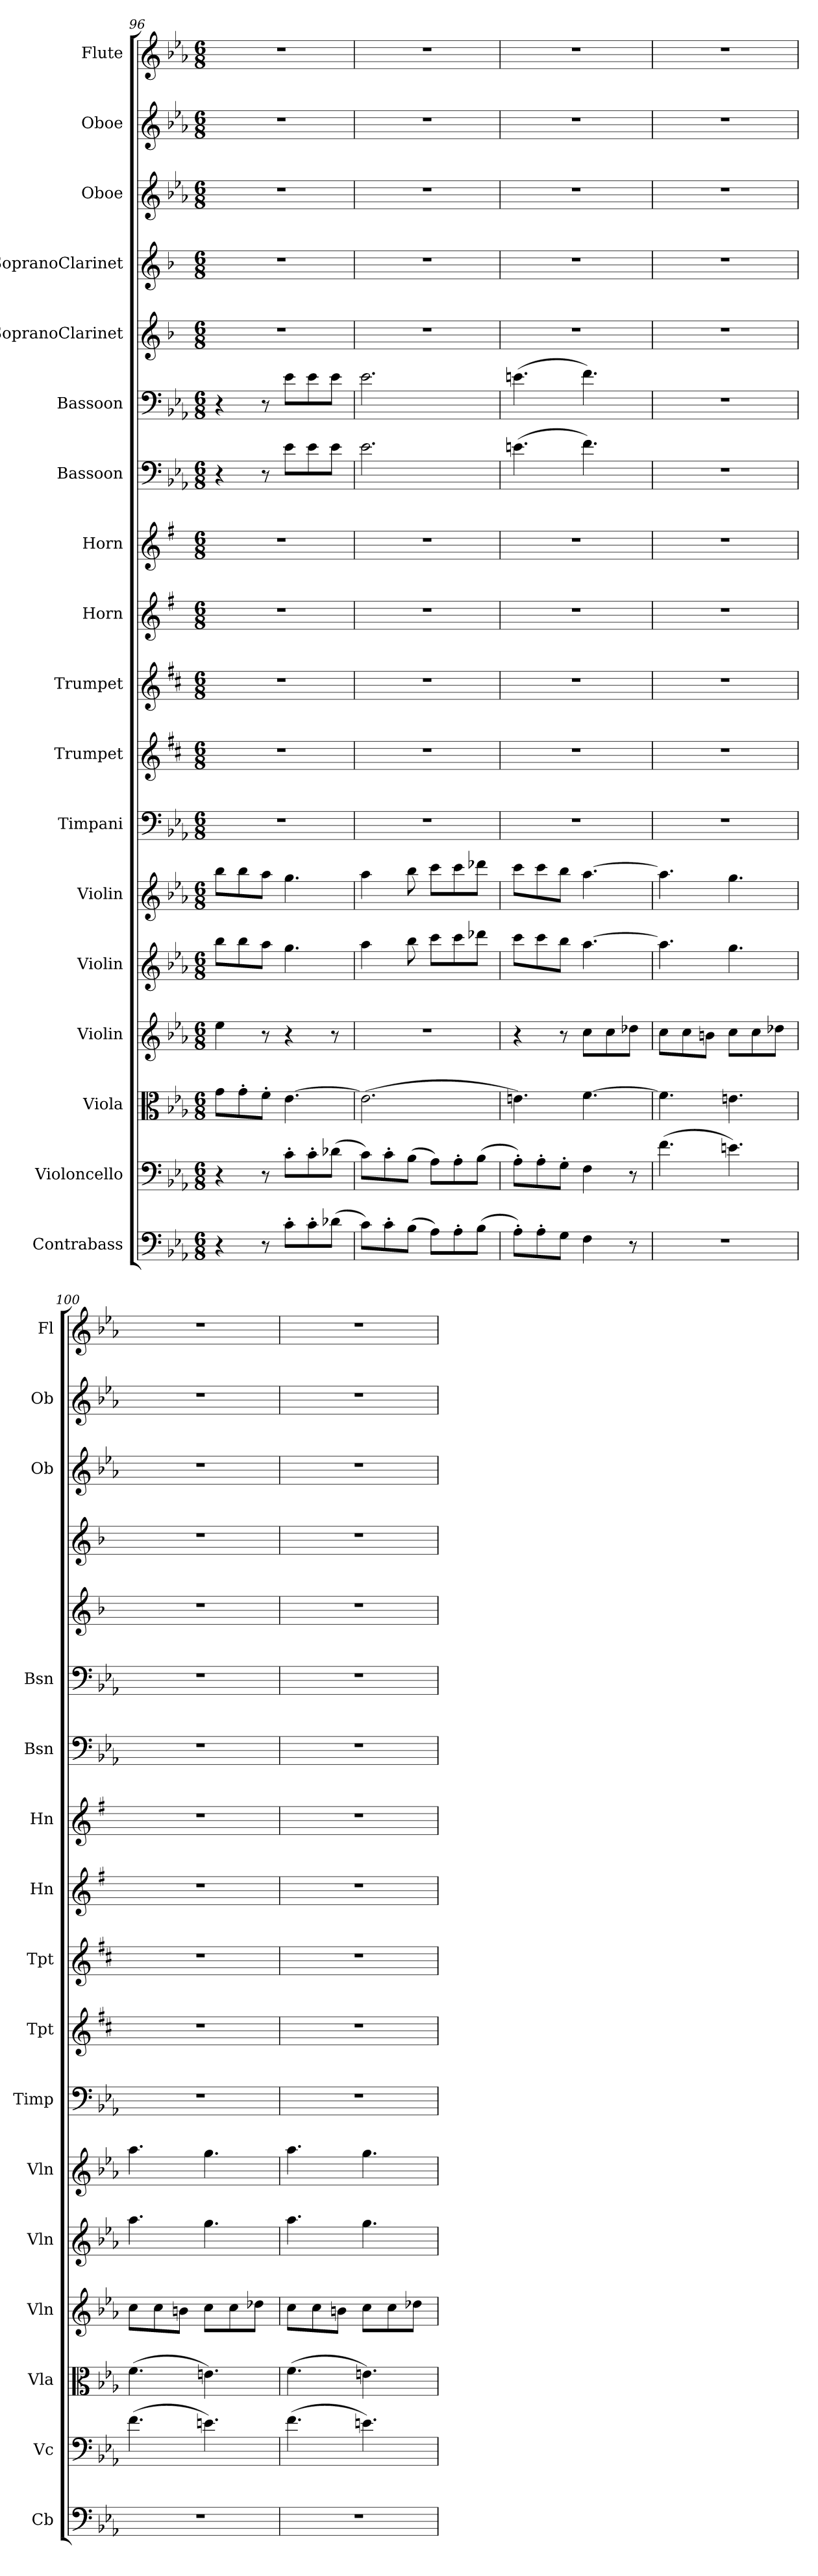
**kern	**kern	**kern	**kern	**kern	**kern	**kern	**kern	**kern	**kern	**kern	**kern	**kern	**kern	**kern	**kern	**kern	**kern
*part18	*part17	*part16	*part15	*part14	*part13	*part12	*part11	*part10	*part9	*part8	*part7	*part6	*part5	*part4	*part3	*part2	*part1
*staff18	*staff17	*staff16	*staff15	*staff14	*staff13	*staff12	*staff11	*staff10	*staff9	*staff8	*staff7	*staff6	*staff5	*staff4	*staff3	*staff2	*staff1
*I"Contrabass	*I"Violoncello	*I"Viola	*I"Violin	*I"Violin	*I"Violin	*I"Timpani	*I"Trumpet	*I"Trumpet	*I"Horn	*I"Horn	*I"Bassoon	*I"Bassoon	*I"SopranoClarinet	*I"SopranoClarinet	*I"Oboe	*I"Oboe	*I"Flute
*I'Cb	*I'Vc	*I'Vla	*I'Vln	*I'Vln	*I'Vln	*I'Timp	*I'Tpt	*I'Tpt	*I'Hn	*I'Hn	*I'Bsn	*I'Bsn	*	*	*I'Ob	*I'Ob	*I'Fl
*clefF4	*clefF4	*clefC3	*clefG2	*clefG2	*clefG2	*clefF4	*clefG2	*clefG2	*clefG2	*clefG2	*clefF4	*clefF4	*clefG2	*clefG2	*clefG2	*clefG2	*clefG2
*ITrd7c12	*	*	*	*	*	*	*ITrd1c2	*ITrd1c2	*ITrd4c7	*ITrd4c7	*	*	*	*	*	*	*
*k[b-e-a-]	*k[b-e-a-]	*k[b-e-a-]	*k[b-e-a-]	*k[b-e-a-]	*k[b-e-a-]	*k[b-e-a-]	*k[]	*k[]	*k[]	*k[]	*k[b-e-a-]	*k[b-e-a-]	*k[b-]	*k[b-]	*k[b-e-a-]	*k[b-e-a-]	*k[b-e-a-]
*M6/8	*M6/8	*M6/8	*M6/8	*M6/8	*M6/8	*M6/8	*M6/8	*M6/8	*M6/8	*M6/8	*M6/8	*M6/8	*M6/8	*M6/8	*M6/8	*M6/8	*M6/8
=96	=96	=96	=96	=96	=96	=96	=96	=96	=96	=96	=96	=96	=96	=96	=96	=96	=96
4r	4r	8g\L	4ee-\	8bb-\L	8bb-\L	2.r	2.r	2.r	2.r	2.r	4r	4r	2.r	2.r	2.r	2.r	2.r
.	.	8g'\	.	8bb-\	8bb-\	.	.	.	.	.	.	.	.	.	.	.	.
8r	8r	8f'\J	8r	8aa-\J	8aa-\J	.	.	.	.	.	8r	8r	.	.	.	.	.
8C'\L	8c'\L	[4.e-\	4r	4.gg\	4.gg\	.	.	.	.	.	8e-\L	8e-\L	.	.	.	.	.
8C'\	8c'\	.	.	.	.	.	.	.	.	.	8e-\	8e-\	.	.	.	.	.
(>8D-X\J	(>8d-X\J	.	8r	.	.	.	.	.	.	.	8e-\J	8e-\J	.	.	.	.	.
=97	=97	=97	=97	=97	=97	=97	=97	=97	=97	=97	=97	=97	=97	=97	=97	=97	=97
8C\L)	8c\L)	(>2.e-\]	2.r	4aa-\	4aa-\	2.r	2.r	2.r	2.r	2.r	2.e-\	2.e-\	2.r	2.r	2.r	2.r	2.r
8C'\	8c'\	.	.	.	.	.	.	.	.	.	.	.	.	.	.	.	.
(>8BB-\J	(>8B-\J	.	.	8bb-\	8bb-\	.	.	.	.	.	.	.	.	.	.	.	.
8AA-\L)	8A-\L)	.	.	8ccc\L	8ccc\L	.	.	.	.	.	.	.	.	.	.	.	.
8AA-'\	8A-'\	.	.	8ccc\	8ccc\	.	.	.	.	.	.	.	.	.	.	.	.
(>8BB-\J	(>8B-\J	.	.	8ddd-X\J	8ddd-X\J	.	.	.	.	.	.	.	.	.	.	.	.
=98	=98	=98	=98	=98	=98	=98	=98	=98	=98	=98	=98	=98	=98	=98	=98	=98	=98
8AA-'\L)	8A-'\L)	4.en\)	4r	8ccc\L	8ccc\L	2.r	2.r	2.r	2.r	2.r	(>4.en\	(>4.en\	2.r	2.r	2.r	2.r	2.r
8AA-'\	8A-'\	.	.	8ccc\	8ccc\	.	.	.	.	.	.	.	.	.	.	.	.
8GG\J	8G'\J	.	8r	8bb-\J	8bb-\J	.	.	.	.	.	.	.	.	.	.	.	.
4FF\	4F\	[4.f\	8cc\L	[4.aa-\	[4.aa-\	.	.	.	.	.	4.f\)	4.f\)	.	.	.	.	.
.	.	.	8cc\	.	.	.	.	.	.	.	.	.	.	.	.	.	.
8r	8r	.	8dd-X\J	.	.	.	.	.	.	.	.	.	.	.	.	.	.
=99	=99	=99	=99	=99	=99	=99	=99	=99	=99	=99	=99	=99	=99	=99	=99	=99	=99
2.r	(>4.f\	4.f\]	8cc\L	4.aa-\]	4.aa-\]	2.r	2.r	2.r	2.r	2.r	2.r	2.r	2.r	2.r	2.r	2.r	2.r
.	.	.	8cc\	.	.	.	.	.	.	.	.	.	.	.	.	.	.
.	.	.	8bn\J	.	.	.	.	.	.	.	.	.	.	.	.	.	.
.	4.en\)	4.en\	8cc\L	4.gg\	4.gg\	.	.	.	.	.	.	.	.	.	.	.	.
.	.	.	8cc\	.	.	.	.	.	.	.	.	.	.	.	.	.	.
.	.	.	8dd-X\J	.	.	.	.	.	.	.	.	.	.	.	.	.	.
=100	=100	=100	=100	=100	=100	=100	=100	=100	=100	=100	=100	=100	=100	=100	=100	=100	=100
2.r	(>4.f\	(>4.f\	8cc\L	4.aa-\	4.aa-\	2.r	2.r	2.r	2.r	2.r	2.r	2.r	2.r	2.r	2.r	2.r	2.r
.	.	.	8cc\	.	.	.	.	.	.	.	.	.	.	.	.	.	.
.	.	.	8bn\J	.	.	.	.	.	.	.	.	.	.	.	.	.	.
.	4.en\)	4.en\)	8cc\L	4.gg\	4.gg\	.	.	.	.	.	.	.	.	.	.	.	.
.	.	.	8cc\	.	.	.	.	.	.	.	.	.	.	.	.	.	.
.	.	.	8dd-X\J	.	.	.	.	.	.	.	.	.	.	.	.	.	.
=101	=101	=101	=101	=101	=101	=101	=101	=101	=101	=101	=101	=101	=101	=101	=101	=101	=101
2.r	(>4.f\	(>4.f\	8cc\L	4.aa-\	4.aa-\	2.r	2.r	2.r	2.r	2.r	2.r	2.r	2.r	2.r	2.r	2.r	2.r
.	.	.	8cc\	.	.	.	.	.	.	.	.	.	.	.	.	.	.
.	.	.	8bn\J	.	.	.	.	.	.	.	.	.	.	.	.	.	.
.	4.en\)	4.en\)	8cc\L	4.gg\	4.gg\	.	.	.	.	.	.	.	.	.	.	.	.
.	.	.	8cc\	.	.	.	.	.	.	.	.	.	.	.	.	.	.
.	.	.	8dd-X\J	.	.	.	.	.	.	.	.	.	.	.	.	.	.
=	=	=	=	=	=	=	=	=	=	=	=	=	=	=	=	=	=
*-	*-	*-	*-	*-	*-	*-	*-	*-	*-	*-	*-	*-	*-	*-	*-	*-	*-
